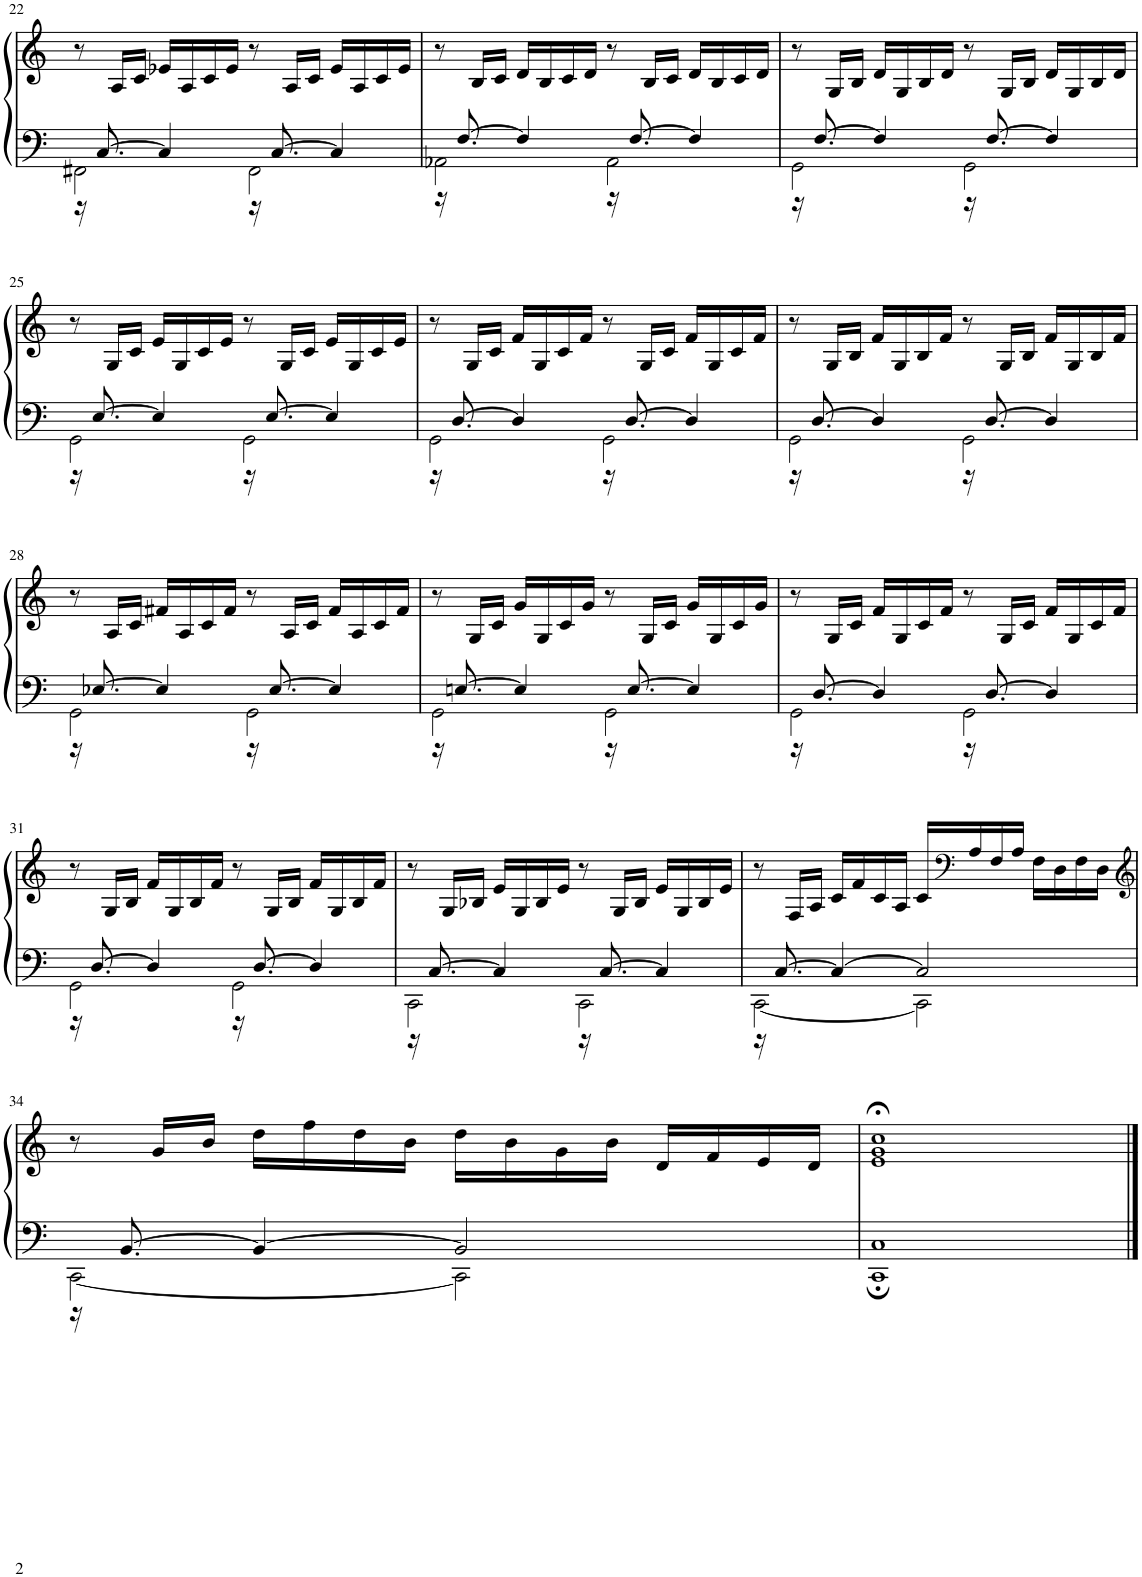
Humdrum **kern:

**kern	**kern
*part1	*part1
*staff2	*staff1
*I"Piano	*
*I'Pno	*
!!LO:PB:g=z
*clefF4	*clefG2
*k[]	*k[]
*M4/4	*M4/4
=22	=22
*^	*
2FF#X\	16r	8r
.	[8.C/	.
.	.	16A/LL
.	.	16c/JJ
.	4C/]	16e-X/LL
.	.	16A/
.	.	16c/
.	.	16e-/JJ
2FF#\	16r	8r
.	[8.C/	.
.	.	16A/LL
.	.	16c/JJ
.	4C/]	16e-/LL
.	.	16A/
.	.	16c/
.	.	16e-/JJ
=23	=23	=23
2AA-X\	16r	8r
.	[8.F/	.
.	.	16B/LL
.	.	16c/JJ
.	4F/]	16d/LL
.	.	16B/
.	.	16c/
.	.	16d/JJ
2AA-\	16r	8r
.	[8.F/	.
.	.	16B/LL
.	.	16c/JJ
.	4F/]	16d/LL
.	.	16B/
.	.	16c/
.	.	16d/JJ
=24	=24	=24
2GG\	16r	8r
.	[8.F/	.
.	.	16G/LL
.	.	16B/JJ
.	4F/]	16d/LL
.	.	16G/
.	.	16B/
.	.	16d/JJ
2GG\	16r	8r
.	[8.F/	.
.	.	16G/LL
.	.	16B/JJ
.	4F/]	16d/LL
.	.	16G/
.	.	16B/
.	.	16d/JJ
!!LO:LB:g=z
=25	=25	=25
2GG\	16r	8r
.	[8.E/	.
.	.	16G/LL
.	.	16c/JJ
.	4E/]	16e/LL
.	.	16G/
.	.	16c/
.	.	16e/JJ
2GG\	16r	8r
.	[8.E/	.
.	.	16G/LL
.	.	16c/JJ
.	4E/]	16e/LL
.	.	16G/
.	.	16c/
.	.	16e/JJ
=26	=26	=26
2GG\	16r	8r
.	[8.D/	.
.	.	16G/LL
.	.	16c/JJ
.	4D/]	16f/LL
.	.	16G/
.	.	16c/
.	.	16f/JJ
2GG\	16r	8r
.	[8.D/	.
.	.	16G/LL
.	.	16c/JJ
.	4D/]	16f/LL
.	.	16G/
.	.	16c/
.	.	16f/JJ
=27	=27	=27
2GG\	16r	8r
.	[8.D/	.
.	.	16G/LL
.	.	16B/JJ
.	4D/]	16f/LL
.	.	16G/
.	.	16B/
.	.	16f/JJ
2GG\	16r	8r
.	[8.D/	.
.	.	16G/LL
.	.	16B/JJ
.	4D/]	16f/LL
.	.	16G/
.	.	16B/
.	.	16f/JJ
!!LO:LB:g=z
=28	=28	=28
2GG\	16r	8r
.	[8.E-X/	.
.	.	16A/LL
.	.	16c/JJ
.	4E-/]	16f#X/LL
.	.	16A/
.	.	16c/
.	.	16f#/JJ
2GG\	16r	8r
.	[8.E-/	.
.	.	16A/LL
.	.	16c/JJ
.	4E-/]	16f#/LL
.	.	16A/
.	.	16c/
.	.	16f#/JJ
=29	=29	=29
2GG\	16r	8r
.	[8.En/	.
.	.	16G/LL
.	.	16c/JJ
.	4E/]	16g/LL
.	.	16G/
.	.	16c/
.	.	16g/JJ
2GG\	16r	8r
.	[8.E/	.
.	.	16G/LL
.	.	16c/JJ
.	4E/]	16g/LL
.	.	16G/
.	.	16c/
.	.	16g/JJ
=30	=30	=30
2GG\	16r	8r
.	[8.D/	.
.	.	16G/LL
.	.	16c/JJ
.	4D/]	16f/LL
.	.	16G/
.	.	16c/
.	.	16f/JJ
2GG\	16r	8r
.	[8.D/	.
.	.	16G/LL
.	.	16c/JJ
.	4D/]	16f/LL
.	.	16G/
.	.	16c/
.	.	16f/JJ
!!LO:LB:g=z
=31	=31	=31
2GG\	16r	8r
.	[8.D/	.
.	.	16G/LL
.	.	16B/JJ
.	4D/]	16f/LL
.	.	16G/
.	.	16B/
.	.	16f/JJ
2GG\	16r	8r
.	[8.D/	.
.	.	16G/LL
.	.	16B/JJ
.	4D/]	16f/LL
.	.	16G/
.	.	16B/
.	.	16f/JJ
=32	=32	=32
2CC\	16r	8r
.	[8.C/	.
.	.	16G/LL
.	.	16B-X/JJ
.	4C/]	16e/LL
.	.	16G/
.	.	16B-/
.	.	16e/JJ
2CC\	16r	8r
.	[8.C/	.
.	.	16G/LL
.	.	16B-/JJ
.	4C/]	16e/LL
.	.	16G/
.	.	16B-/
.	.	16e/JJ
=33	=33	=33
[2CC\	16r	8r
.	[8.C/	.
.	.	16F/LL
.	.	16A/JJ
.	4C/_	16c/LL
.	.	16f/
.	.	16c/
.	.	16A/JJ
2CC\]	2C/]	16c/LL
*	*	*clefF4
.	.	16A/
.	.	16F/
.	.	16A/JJ
.	.	16F\LL
.	.	16D\
.	.	16F\
.	.	16D\JJ
!!LO:LB:g=z
=34	=34	=34
*	*	*clefG2
[2CC\	16r	8r
.	[8.BB/	.
.	.	16g/LL
.	.	16b/JJ
.	4BB/_	16dd\LL
.	.	16ff\
.	.	16dd\
.	.	16b\JJ
2CC\]	2BB/]	16dd\LL
.	.	16b\
.	.	16g\
.	.	16b\JJ
.	.	16d/LL
.	.	16f/
.	.	16e/
.	.	16d/JJ
*v	*v	*
=35	=35
1CC; 1C;	1e;< 1g;< 1cc;<
==	==
*-	*-
